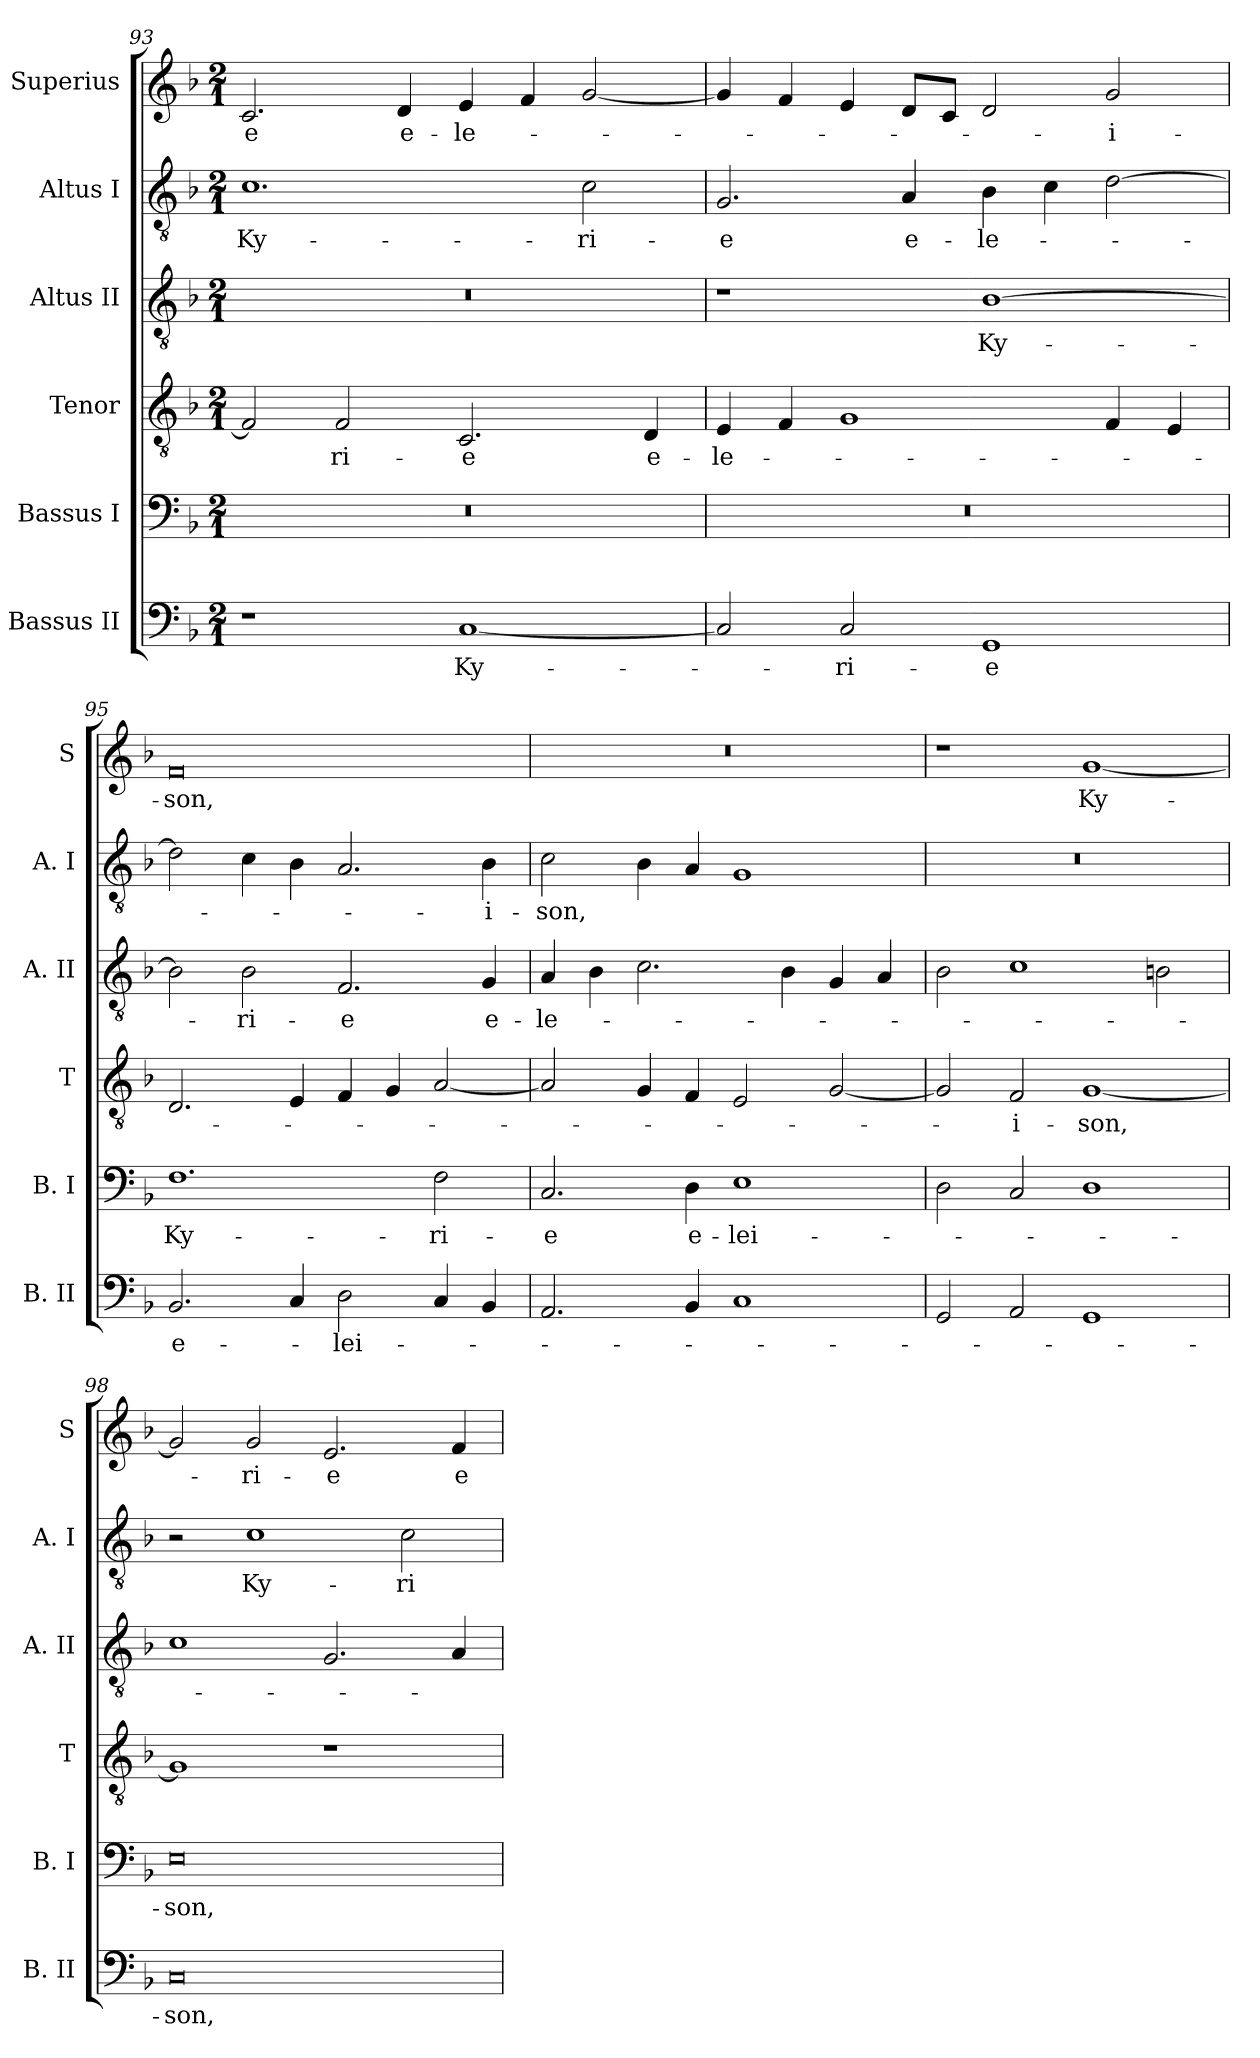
**kern	**text	**kern	**text	**kern	**text	**kern	**text	**kern	**text	**kern	**text
*part6	*part6	*part5	*part5	*part4	*part4	*part3	*part3	*part2	*part2	*part1	*part1
*staff6	*staff6	*staff5	*staff5	*staff4	*staff4	*staff3	*staff3	*staff2	*staff2	*staff1	*staff1
*I"Bassus II	*	*I"Bassus I	*	*I"Tenor	*	*I"Altus II	*	*I"Altus I	*	*I"Superius	*
*I'B. II	*	*I'B. I	*	*I'T	*	*I'A. II	*	*I'A. I	*	*I'S	*
*clefF4	*	*clefF4	*	*clefGv2	*	*clefGv2	*	*clefGv2	*	*clefG2	*
*k[b-]	*	*k[b-]	*	*k[b-]	*	*k[b-]	*	*k[b-]	*	*k[b-]	*
*F:	*	*F:	*	*F:	*	*F:	*	*F:	*	*F:	*
*M2/1	*	*M2/1	*	*M2/1	*	*M2/1	*	*M2/1	*	*M2/1	*
=93	=93	=93	=93	=93	=93	=93	=93	=93	=93	=93	=93
1r	.	0r	.	2F]	.	0r	.	1.c	Ky-	2.c	-e
.	.	.	.	2F	-ri-	.	.	.	.	.	.
.	.	.	.	.	.	.	.	.	.	4d	e-
[1C	Ky-	.	.	2.C	-e	.	.	.	.	4e	-le-
.	.	.	.	.	.	.	.	.	.	4f	.
.	.	.	.	.	.	.	.	2c	-ri-	[2g	.
.	.	.	.	4D	e-	.	.	.	.	.	.
=94	=94	=94	=94	=94	=94	=94	=94	=94	=94	=94	=94
2C]	.	0r	.	4E	-le-	1r	.	2.G	-e	4g]	.
.	.	.	.	4F	.	.	.	.	.	4f	.
2C	-ri-	.	.	1G	.	.	.	.	.	4e	.
.	.	.	.	.	.	.	.	4A	e-	8dL	.
.	.	.	.	.	.	.	.	.	.	8cJ	.
1GG	-e	.	.	.	.	[1B-	Ky-	4B-	-le-	2d	.
.	.	.	.	.	.	.	.	4c	.	.	.
.	.	.	.	4F	.	.	.	[2d	.	2g	-i-
.	.	.	.	4E	.	.	.	.	.	.	.
=95	=95	=95	=95	=95	=95	=95	=95	=95	=95	=95	=95
2.BB-	e-	1.F	Ky-	2.D	.	2B-]	.	2d]	.	0f	-son,
.	.	.	.	.	.	2B-	-ri-	4c	.	.	.
4C	.	.	.	4E	.	.	.	4B-	.	.	.
2D	-lei-	.	.	4F	.	2.F	-e	2.A	.	.	.
.	.	.	.	4G	.	.	.	.	.	.	.
4C	.	2F	-ri-	[2A	.	.	.	.	.	.	.
4BB-	.	.	.	.	.	4G	e-	4B-	-i-	.	.
=96	=96	=96	=96	=96	=96	=96	=96	=96	=96	=96	=96
2.AA	.	2.C	-e	2A]	.	4A	-le-	2c	-son,	0r	.
.	.	.	.	.	.	4B-	.	.	.	.	.
.	.	.	.	4G	.	2.c	.	4B-	.	.	.
4BB-	.	4D	e-	4F	.	.	.	4A	.	.	.
1C	.	1E	-lei-	2E	.	.	.	1G	.	.	.
.	.	.	.	.	.	4B-	.	.	.	.	.
.	.	.	.	[2G	.	4G	.	.	.	.	.
.	.	.	.	.	.	4A	.	.	.	.	.
=97	=97	=97	=97	=97	=97	=97	=97	=97	=97	=97	=97
2GG	.	2D	.	2G]	.	2B-	.	0r	.	1r	.
2AA	.	2C	.	2F	-i-	1c	.	.	.	.	.
1GG	.	1D	.	[1G	-son,	.	.	.	.	[1g	Ky-
.	.	.	.	.	.	2Bn	.	.	.	.	.
=98	=98	=98	=98	=98	=98	=98	=98	=98	=98	=98	=98
0C	-son,	0E	-son,	1G]	.	1c	.	2r	.	2g]	.
.	.	.	.	.	.	.	.	1c	Ky-	2g	-ri-
.	.	.	.	1r	.	2.G	.	.	.	2.e	-e
.	.	.	.	.	.	.	.	2c	-ri-	.	.
.	.	.	.	.	.	4A	.	.	.	4f	e-
=	=	=	=	=	=	=	=	=	=	=	=
*-	*-	*-	*-	*-	*-	*-	*-	*-	*-	*-	*-
